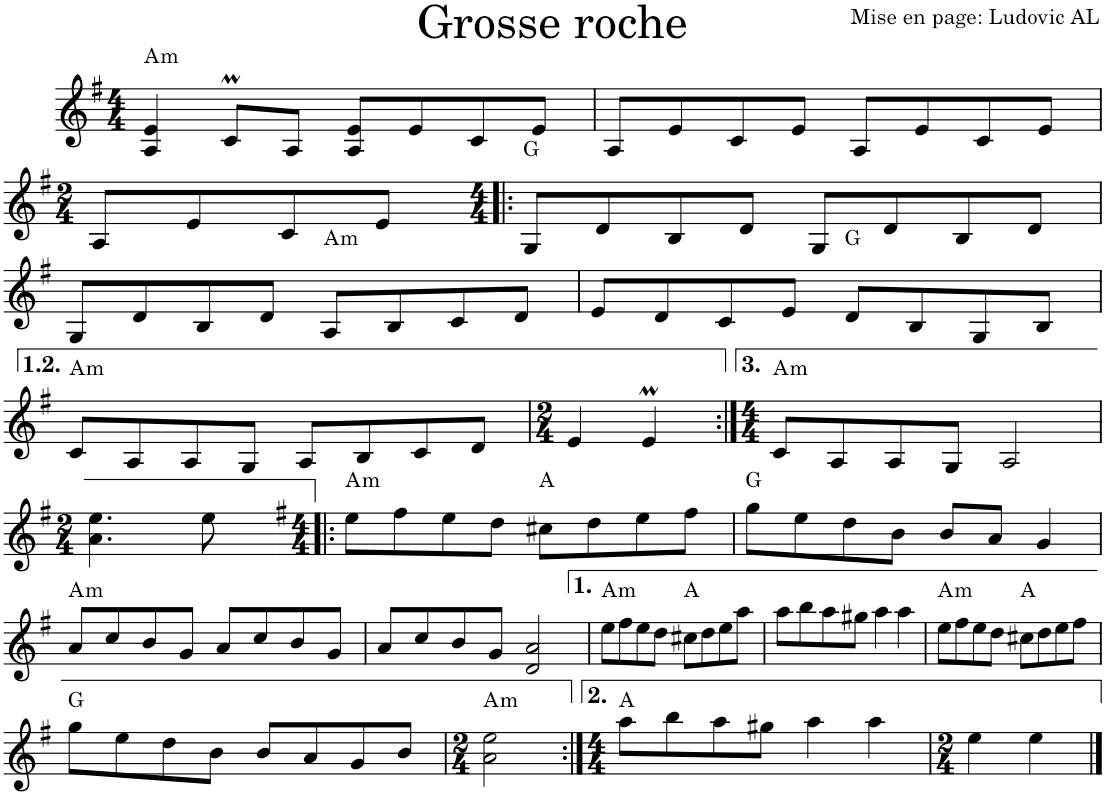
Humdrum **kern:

**kern	**harte
*part1	*part1
*staff1	*
*I"Violon	*
*I'Vln.	*
*clefG2	*
*k[f#]	*
*M4/4	*
=1	=1
!	!LO:H:kt=m
4A/ 4e/	A:min
8cM/L	.
8A/J	.
8A/ 8e/L	.
8e/	.
8c/	.
8e/J	.
=2	=2
8A/L	.
8e/	.
8c/	.
8e/J	.
8A/L	.
8e/	.
8c/	.
8e/J	.
!!LO:LB:g=z
=3	=3
*M2/4	*
8A/L	.
8e/	.
8c/	.
8e/J	.
=4!|:	=4!|:
*M4/4	*
8G/L	G:maj
8d/	.
8B/	.
8d/J	.
8G/L	.
8d/	.
8B/	.
8d/J	.
!!LO:LB:g=z
=5	=5
8G/L	.
8d/	.
8B/	.
8d/J	.
!	!LO:H:kt=m
8A/L	A:min
8B/	.
8c/	.
8d/J	.
=6	=6
8e/L	.
8d/	.
8c/	.
8e/J	.
8d/L	G:maj
8B/	.
8G/	.
8B/J	.
!!LO:LB:g=z
=7	=7
!	!LO:H:kt=m
8c/L	A:min
8A/	.
8A/	.
8G/J	.
8A/L	.
8B/	.
8c/	.
8d/J	.
=8	=8
*M2/4	*
4e/	.
4eM/	.
=9:|!	=9:|!
*M4/4	*
!	!LO:H:kt=m
8c/L	A:min
8A/	.
8A/	.
8G/J	.
2A/	.
!!LO:LB:g=z
=10	=10
*M2/4	*
4.a\ 4.ee\	.
8ee\	.
=11!|:	=11!|:
*k[f#]	*
*M4/4	*
!	!LO:H:kt=m
8ee\L	A:min
8ff#\	.
8ee\	.
8dd\J	.
8cc#X\L	A:maj
8dd\	.
8ee\	.
8ff#\J	.
=12	=12
8gg\L	G:maj
8ee\	.
8dd\	.
8b\J	.
8b/L	.
8a/J	.
4g/	.
!!LO:LB:g=z
=13	=13
!	!LO:H:kt=m
8a/L	A:min
8cc/	.
8b/	.
8g/J	.
8a/L	.
8cc/	.
8b/	.
8g/J	.
=14	=14
8a/L	.
8cc/	.
8b/	.
8g/J	.
2d/ 2a/	.
=15	=15
!	!LO:H:kt=m
8ee\L	A:min
8ff#\	.
8ee\	.
8dd\J	.
8cc#X\L	A:maj
8dd\	.
8ee\	.
8aa\J	.
=16	=16
8aa\L	.
8bb\	.
8aa\	.
8gg#X\J	.
4aa\	.
4aa\	.
=17	=17
!	!LO:H:kt=m
8ee\L	A:min
8ff#\	.
8ee\	.
8dd\J	.
8cc#X\L	A:maj
8dd\	.
8ee\	.
8ff#\J	.
!!LO:LB:g=z
=18	=18
8gg\L	G:maj
8ee\	.
8dd\	.
8b\J	.
8b/L	.
8a/	.
8g/	.
8b/J	.
=19	=19
*M2/4	*
!	!LO:H:kt=m
2a\ 2ee\	A:min
=20:|!	=20:|!
*M4/4	*
8aa\L	A:maj
8bb\	.
8aa\	.
8gg#X\J	.
4aa\	.
4aa\	.
=21	=21
*M2/4	*
4ee\	.
4ee\	.
==	==
*-	*-
